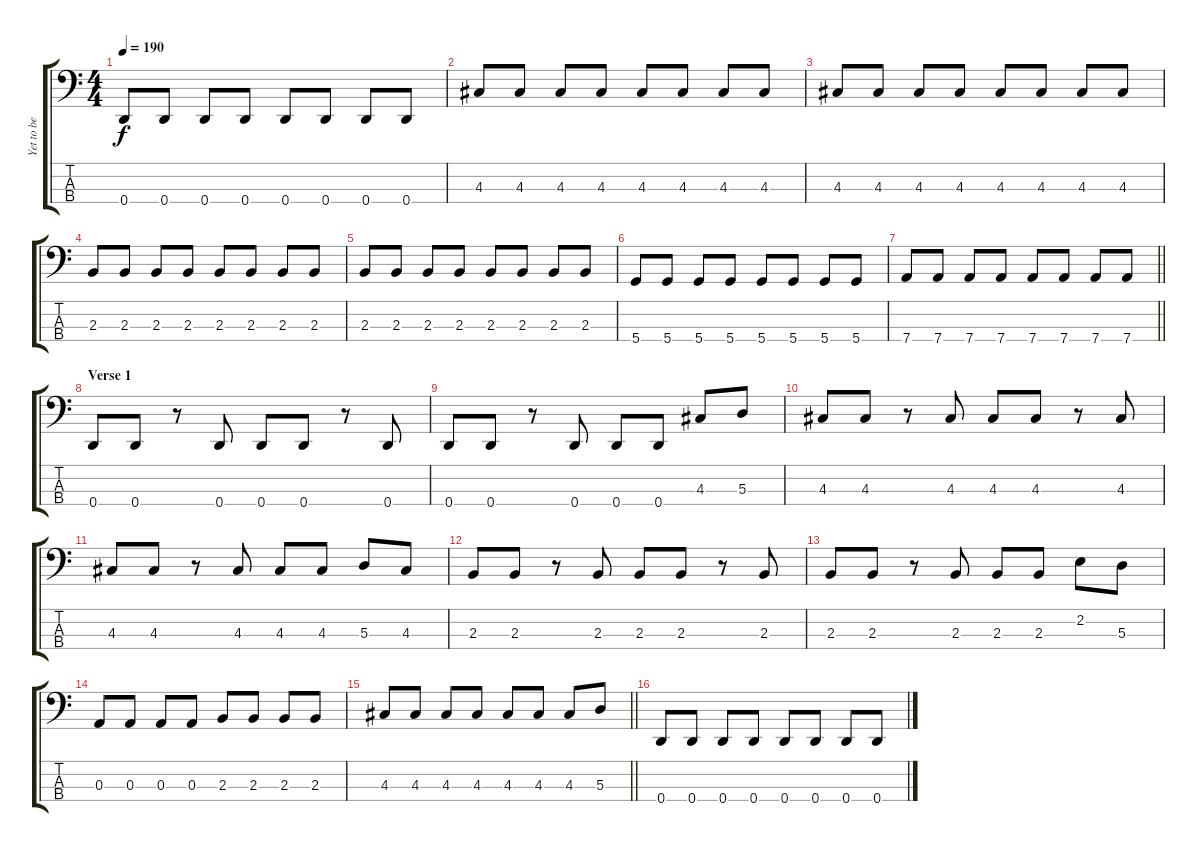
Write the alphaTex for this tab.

\track ("Yet to be Bass Player" "Yet to be ") {instrument electricbassfinger}
\staff {score tabs}
\tuning (G2 D2 A1 D1) {hide}
\ts (4 4)
\tempo 190
\clef f4
\ks c
0.4.8{dy f} 0.4.8 0.4.8 0.4.8 0.4.8 0.4.8 0.4.8 0.4.8 |
4.3.8 4.3.8 4.3.8 4.3.8 4.3.8 4.3.8 4.3.8 4.3.8 |
4.3.8 4.3.8 4.3.8 4.3.8 4.3.8 4.3.8 4.3.8 4.3.8 |
2.3.8 2.3.8 2.3.8 2.3.8 2.3.8 2.3.8 2.3.8 2.3.8 |
2.3.8 2.3.8 2.3.8 2.3.8 2.3.8 2.3.8 2.3.8 2.3.8 |
5.4.8 5.4.8 5.4.8 5.4.8 5.4.8 5.4.8 5.4.8 5.4.8 |
\barLineRight lightlight
7.4.8 7.4.8 7.4.8 7.4.8 7.4.8 7.4.8 7.4.8 7.4.8 |
\section ("" "Verse 1")
0.4.8 0.4.8 r.8 0.4.8 0.4.8 0.4.8 r.8 0.4.8 |
0.4.8 0.4.8 r.8 0.4.8 0.4.8 0.4.8 4.3.8 5.3.8 |
4.3.8 4.3.8 r.8 4.3.8 4.3.8 4.3.8 r.8 4.3.8 |
4.3.8 4.3.8 r.8 4.3.8 4.3.8 4.3.8 5.3.8 4.3.8 |
2.3.8 2.3.8 r.8 2.3.8 2.3.8 2.3.8 r.8 2.3.8 |
2.3.8 2.3.8 r.8 2.3.8 2.3.8 2.3.8 2.2.8 5.3.8 |
0.3.8 0.3.8 0.3.8 0.3.8 2.3.8 2.3.8 2.3.8 2.3.8 |
\barLineRight lightlight
4.3.8 4.3.8 4.3.8 4.3.8 4.3.8 4.3.8 4.3.8 5.3.8 |
0.4.8 0.4.8 0.4.8 0.4.8 0.4.8 0.4.8 0.4.8 0.4.8
